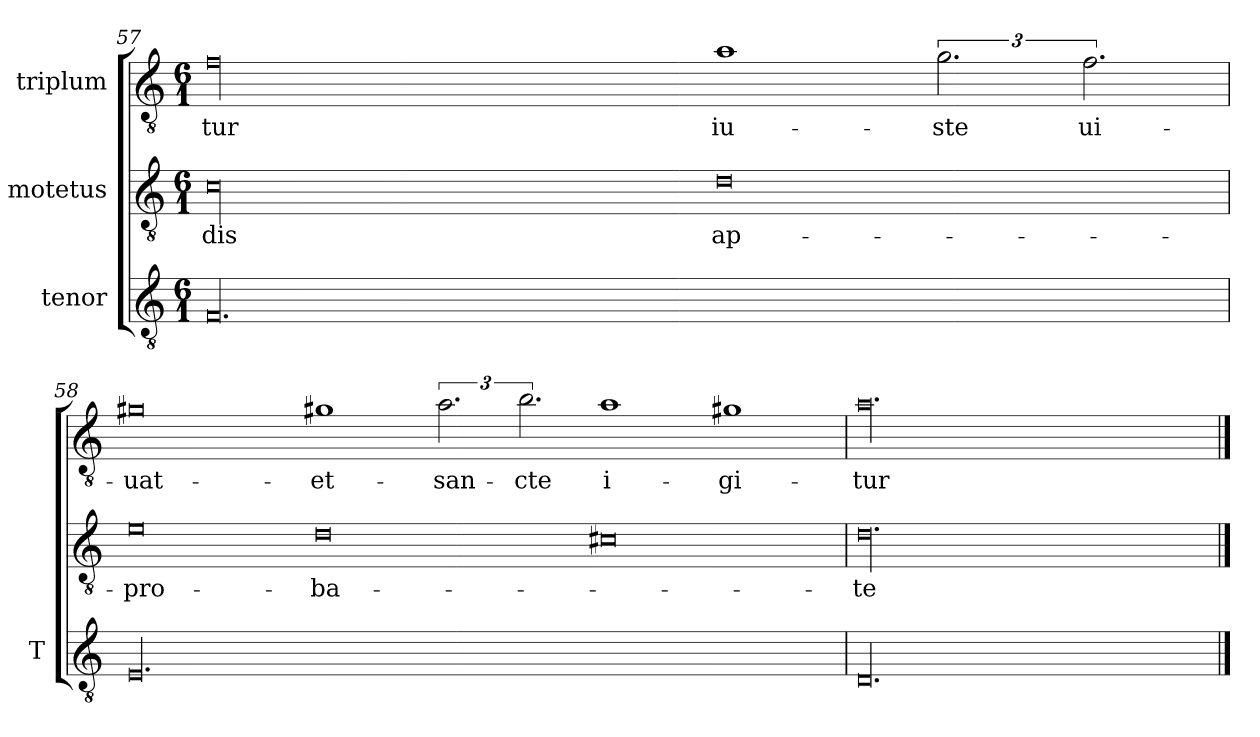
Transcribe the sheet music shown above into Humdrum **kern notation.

**kern	**kern	**text	**kern	**text
*part3	*part2	*part2	*part1	*part1
*staff3	*staff2	*staff2	*staff1	*staff1
*I"tenor	*I"motetus	*	*I"triplum	*
*I'T	*	*	*	*
*clefGv2	*clefGv2	*	*clefGv2	*
*k[]	*k[]	*	*k[]	*
*C:	*C:	*	*C:	*
*M6/1	*M6/1	*	*M6/1	*
=57	=57	=57	=57	=57
00.F/	00c\	-dis	00f\	-tur
.	0d\	ap-	1a\	iu-
.	.	.	3.g\	-ste
.	.	.	3.f\	ui-
=58	=58	=58	=58	=58
00.E/	0e\	-pro-	0g#X\	uat-
.	0d\	-ba-	1g#Xi\	et-
.	.	.	3.a\	san-
.	.	.	3.b\	-cte
.	0c#Xi\	.	1a\	i-
.	.	.	1g#Xi\	-gi-
=59	=59	=59	=59	=59
00.D/	00.d\	-te	00.a\	-tur
==	==	==	==	==
*-	*-	*-	*-	*-
